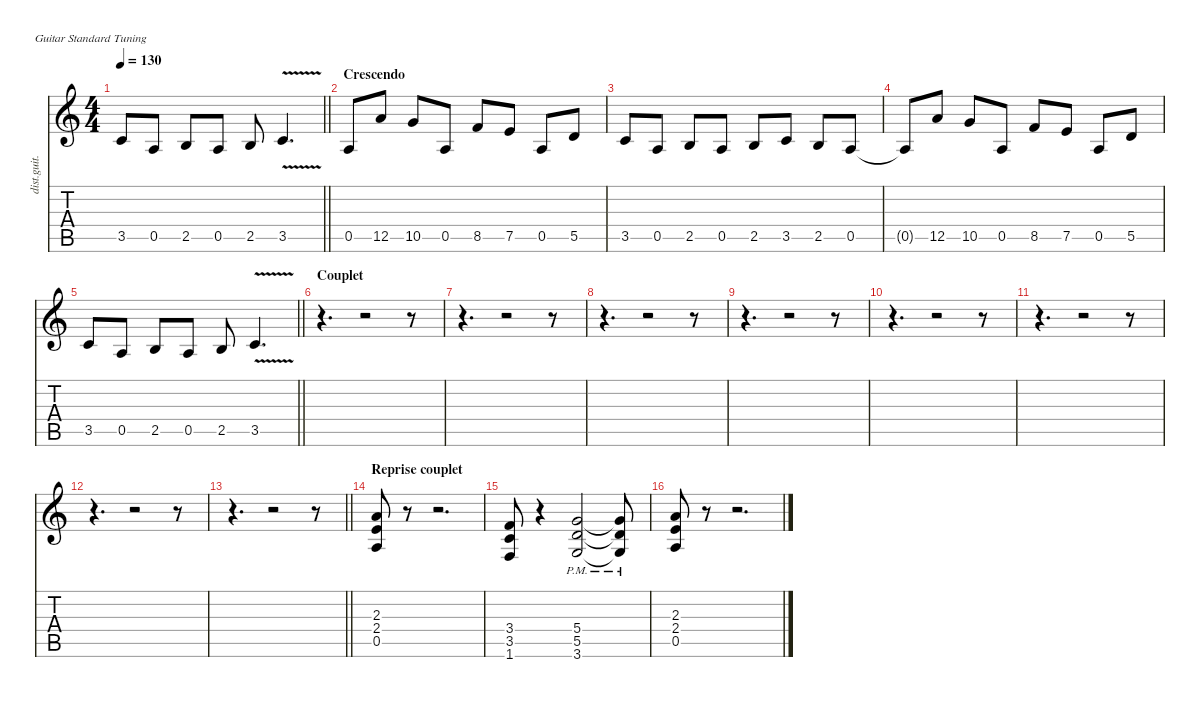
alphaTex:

\defaultSystemsLayout 4
\hideDynamics
\bracketExtendMode nobrackets
\track ("Hichem" "dist.guit.") {solo instrument distortionguitar}
\staff {score tabs}
\tuning (E4 B3 G3 D3 A2 E2)
\ts (4 4)
\tempo 130
\clef g2
\barLineRight lightlight
\ks c
3.5.8{dy f beam Up} 0.5.8{beam Up} 2.5.8{beam Up} 0.5.8{beam Up} 2.5.8{beam Up} 3.5{v}.4{d beam Up} |
\section ("" "Crescendo")
0.5.8{dy mp beam Up} 12.5.8{beam Up} 10.5.8{beam Up} 0.5.8{beam Up} 8.5.8{beam Up} 7.5.8{beam Up} 0.5.8{beam Up} 5.5.8{beam Up} |
3.5.8{beam Up} 0.5.8{beam Up} 2.5.8{beam Up} 0.5.8{beam Up} 2.5.8{beam Up} 3.5.8{beam Up} 2.5.8{beam Up} 0.5.8{beam Up} |
0.5{t}.8{dy mf beam Up} 12.5.8{beam Up} 10.5.8{beam Up} 0.5.8{beam Up} 8.5.8{beam Up} 7.5.8{beam Up} 0.5.8{beam Up} 5.5.8{beam Up} |
\barLineRight lightlight
3.5.8{dy f beam Up} 0.5.8{beam Up} 2.5.8{beam Up} 0.5.8{beam Up} 2.5.8{beam Up} 3.5{v}.4{d beam Up} |
\section ("" "Couplet")
r.4{d beam Down} r.2{beam Down} r.8{beam Down} |
r.4{d beam Down} r.2{beam Down} r.8{beam Down} |
r.4{d beam Down} r.2{beam Down} r.8{beam Down} |
r.4{d beam Down} r.2{beam Down} r.8{beam Down} |
r.4{d beam Down} r.2{beam Down} r.8{beam Down} |
r.4{d beam Down} r.2{beam Down} r.8{beam Down} |
r.4{d beam Down} r.2{beam Down} r.8{beam Down} |
\barLineRight lightlight
r.4{d beam Down} r.2{beam Down} r.8{beam Down} |
\section ("" "Reprise couplet")
(2.3 2.4 0.5).8{beam Up} r.8{beam Down} r.2{d beam Down} |
(1.6 3.5 3.4).8{dy mf beam Up} r.4{beam Down} (5.4 5.5 3.6{pm}).2{dy f beam Up} (5.4{t} 5.5{t} 3.6{pm t}).8{beam Up} |
(2.3 2.4 0.5).8{beam Up} r.8{beam Down} r.2{d beam Down}
